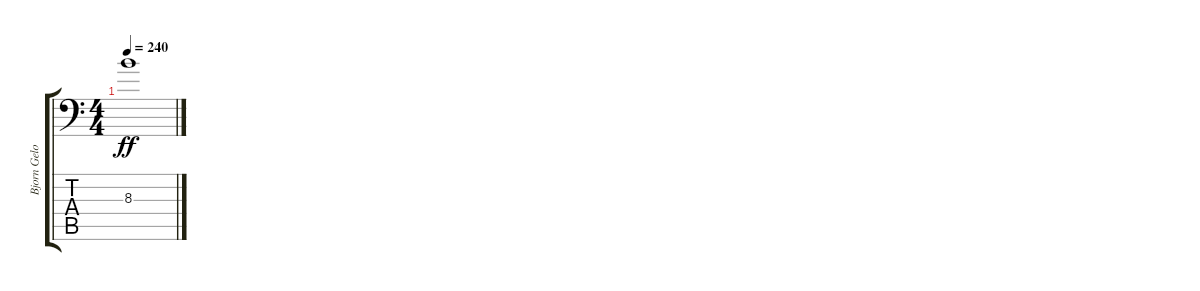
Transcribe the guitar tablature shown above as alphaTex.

\track ("Bjorn Gelotte " "Bjorn Gelo") {instrument distortionguitar}
\staff {score tabs}
\tuning (C4 G3 Eb3 Bb2 F2 Bb1) {hide}
\ts (4 4)
\tempo 240
\clef f4
\ks c
8.3{t}.1{dy ff}
